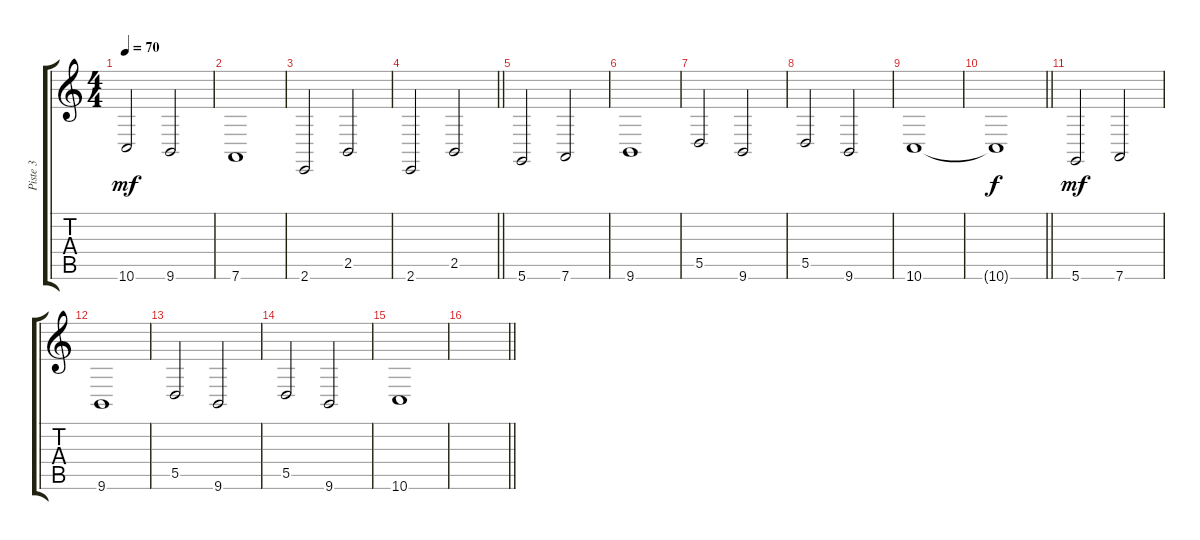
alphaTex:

\track ("Piste 3" "Piste 3") {instrument stringensemble1}
\staff {score tabs}
\tuning (E4 B3 G3 D3 A2 D2) {hide}
\ts (4 4)
\tempo 70
\clef g2
\ks c
10.6.2{dy mf} 9.6.2 |
7.6.1 |
2.6.2 2.5.2 |
\barLineRight lightlight
2.6.2 2.5.2 |
5.6.2 7.6.2 |
9.6.1 |
5.5.2 9.6.2 |
5.5.2 9.6.2 |
10.6.1 |
\barLineRight lightlight
10.6{t}.1{dy f} |
5.6.2{dy mf} 7.6.2 |
9.6.1 |
5.5.2 9.6.2 |
5.5.2 9.6.2 |
10.6.1 |
\barLineRight lightlight
